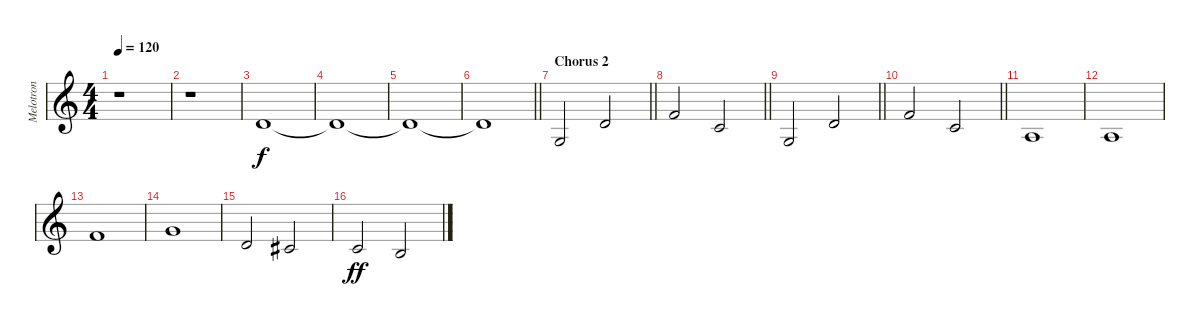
\track ("Melotron" "Melotron") {instrument choiraahs}
\staff {score}
\tuning (E4 B3 G3 D3 A2 E2) {hide}
\ts (4 4)
\tempo 120
\clef g2
\ks c
r.1{dy f} |
r.1 |
3.2.1 |
3.2{t}.1 |
3.2{t}.1 |
\barLineRight lightlight
3.2{t}.1 |
\section ("" "Chorus 2")
\barLineRight lightlight
0.3.2 3.2.2 |
\barLineRight lightlight
1.1.2 1.2.2 |
\barLineRight lightlight
0.3.2 3.2.2 |
\barLineRight lightlight
1.1.2 1.2.2 |
2.3.1 |
2.3.1 |
1.1.1 |
3.1.1 |
3.2.2 2.2.2 |
1.2.2{dy ff} 0.2.2
